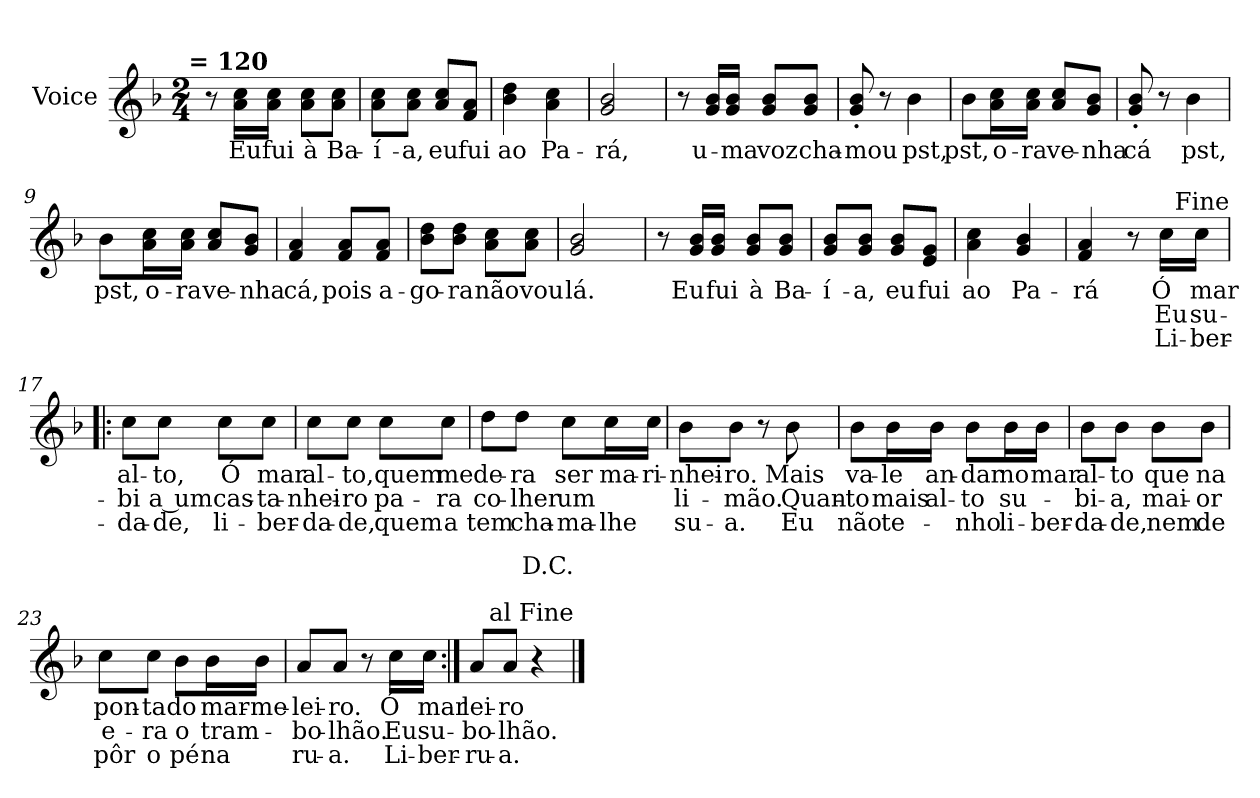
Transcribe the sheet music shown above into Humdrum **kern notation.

**kern	**text	**text	**text
*part1	*part1	*part1	*part1
*staff1	*staff1	*staff1	*staff1
*I"Voice	*	*	*
*I'Vo.	*	*	*
*clefG2	*	*	*
*k[b-]	*	*	*
!!LO:TX:omd:t=\n                                = 120
*M2/4	*	*	*
*MM120	*	*	*
=1	=1	=1	=1
8r	.	.	.
16a\ 16cc\LL	Eu	.	.
16a\ 16cc\JJ	fui	.	.
8a\ 8cc\L	à	.	.
8a\ 8cc\J	Ba-	.	.
=2	=2	=2	=2
8a\ 8cc\L	-í-	.	.
8a\ 8cc\J	-a,	.	.
8a/ 8cc/L	eu	.	.
8f/ 8a/J	fui	.	.
=3	=3	=3	=3
4b-\ 4dd\	ao	.	.
4a\ 4cc\	Pa-	.	.
=4	=4	=4	=4
2g/ 2b-/	-rá,	.	.
!!LO:LB:g=z
=5	=5	=5	=5
8r	.	.	.
16g/ 16b-/LL	u-	.	.
16g/ 16b-/JJ	-ma	.	.
8g/ 8b-/L	voz	.	.
8g/ 8b-/J	cha-	.	.
=6	=6	=6	=6
8g'/ 8b-'/	-mou	.	.
8r	.	.	.
4b-\	pst,	.	.
=7	=7	=7	=7
8b-\L	pst,	.	.
16a\ 16cc\L	o-	.	.
16a\ 16cc\JJ	-ra	.	.
8a/ 8cc/L	ve-	.	.
8g/ 8b-/J	-nha	.	.
=8	=8	=8	=8
8g'/ 8b-'/	-cá	.	.
8r	.	.	.
4b-\	pst,	.	.
!!LO:LB:g=z
=9	=9	=9	=9
8b-\L	pst,	.	.
16a\ 16cc\L	o-	.	.
16a\ 16cc\JJ	-ra	.	.
8a/ 8cc/L	ve-	.	.
8g/ 8b-/J	-nha	.	.
=10	=10	=10	=10
4f/ 4a/	cá,	.	.
8f/ 8a/L	pois	.	.
8f/ 8a/J	a-	.	.
=11	=11	=11	=11
8b-\ 8dd\L	-go-	.	.
8b-\ 8dd\J	-ra	.	.
8a\ 8cc\L	não	.	.
8a\ 8cc\J	vou	.	.
=12	=12	=12	=12
2g/ 2b-/	lá.	.	.
!!LO:LB:g=z
=13	=13	=13	=13
8r	.	.	.
16g/ 16b-/LL	Eu	.	.
16g/ 16b-/JJ	fui	.	.
8g/ 8b-/L	à	.	.
8g/ 8b-/J	Ba-	.	.
=14	=14	=14	=14
8g/ 8b-/L	-í-	.	.
8g/ 8b-/J	-a,	.	.
8g/ 8b-/L	eu	.	.
8e/ 8g/J	fui	.	.
=15	=15	=15	=15
4a\ 4cc\	ao	.	.
4g/ 4b-/	Pa-	.	.
=16	=16	=16	=16
4f/ 4a/	-rá	.	.
8r	.	.	.
16cc\LL	Ó	Eu	Li-
16cc\JJ	mar	su-	-ber-
!LO:TX:a:rj:t=Fine	!	!	!
!!LO:LB:g=z
=17!|:	=17!|:	=17!|:	=17!|:
8cc\L	al-	-bi	-da-
8cc\J	-to,	a um	-de,
8cc\L	Ó	cas-	li-
8cc\J	mar	-ta-	-ber-
=18	=18	=18	=18
8cc\L	al-	-nhei-	-da-
8cc\J	-to,	-ro	-de,
8cc\L	quem	pa-	quem
8cc\J	me	-ra	a
=19	=19	=19	=19
8dd\L	de-	co-	tem
8dd\J	-ra	-lher	cha-
8cc\L	ser	um	-ma-
16cc\L	ma-	.	-lhe
16cc\JJ	-ri-	.	.
=20	=20	=20	=20
8b-\L	-nhei-	li-	su-
8b-\J	-ro.	-mão.	-a.
8r	.	.	.
8b-\	Mais	Quan-	Eu
!!LO:LB:g=z
=21	=21	=21	=21
8b-\L	va-	-to	não
16b-\L	-le	mais	te-
16b-\JJ	an-	al-	.
8b-\L	-dar	-to	-nho
16b-\L	no	su-	li-
16b-\JJ	mar	.	-ber-
=22	=22	=22	=22
8b-\L	al-	-bi-	-da-
8b-\J	-to	-a,	-de,
8b-\L	que	mai-	nem
8b-\J	na	-or	de
=23	=23	=23	=23
8cc\L	pon-	e-	pôr
8cc\J	-ta	-ra	o
8b-\L	do	o	pé
16b-\L	mar-	tram-	na
16b-\JJ	-me-	.	.
=24	=24	=24	=24
8a/L	-lei-	-bo-	ru-
8a/J	-ro.	-lhão.	-a.
8r	.	.	.
16cc\LL	Ó	Eu	Li-
16cc\JJ	mar	su-	-ber-
=25:|!	=25:|!	=25:|!	=25:|!
8a/L	-lei-	-bo-	ru-
8a/J	-ro	-lhão.	-a.
4r	.	.	.
!LO:TX:a:rj:t=D.C.\n                                        \nal Fine	!	!	!
==	==	==	==
*-	*-	*-	*-
